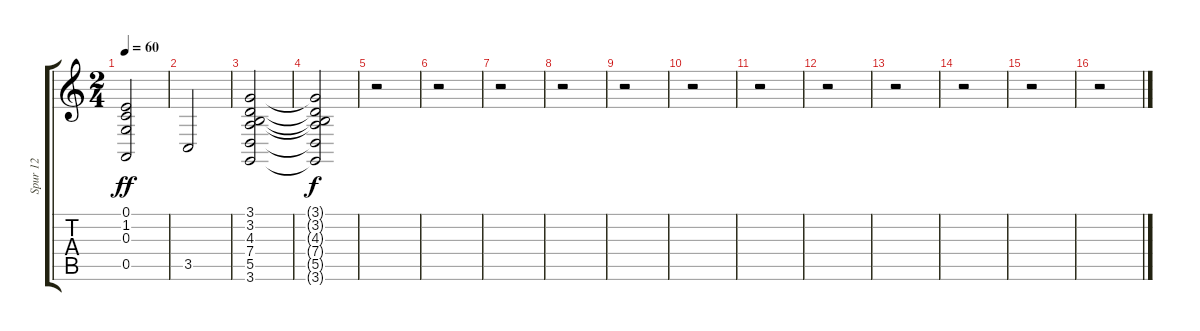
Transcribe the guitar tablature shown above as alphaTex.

\track ("Spur 12" "Spur 12") {instrument stringensemble2}
\staff {score tabs}
\tuning (E4 B3 G3 D3 A2 E2) {hide}
\ts (2 4)
\tempo 60
\clef g2
\ks c
(0.1 1.2 0.3 0.5).2{dy ff} |
3.5.2 |
(3.1 3.2 4.3 7.4 5.5 3.6).2 |
(3.1{t} 3.2{t} 4.3{t} 7.4{t} 5.5{t} 3.6{t}).2{dy f} |
r.2 |
r.2 |
r.2 |
r.2 |
r.2 |
r.2 |
r.2 |
r.2 |
r.2 |
r.2 |
r.2 |
r.2
